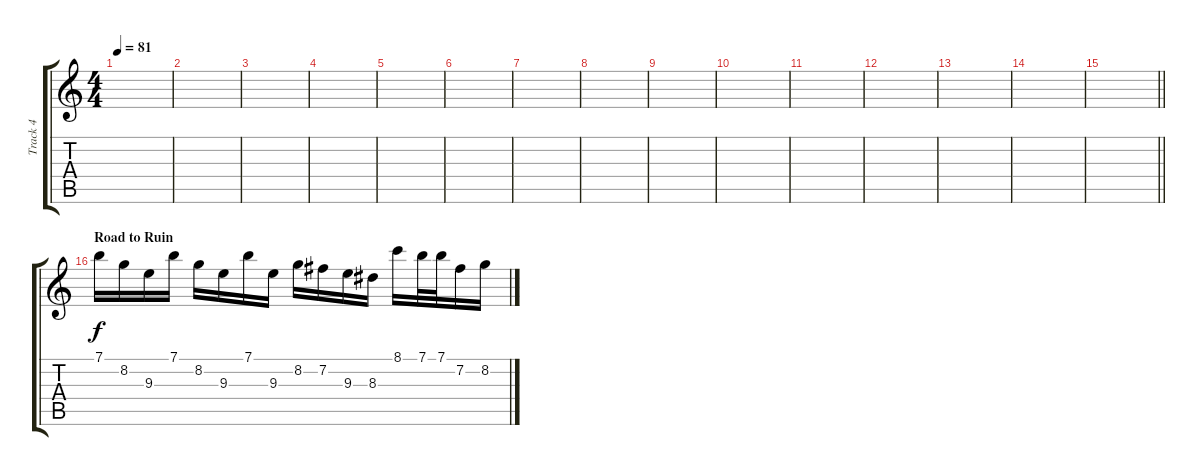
\track ("Track 4" "Track 4") {instrument distortionguitar}
\staff {score tabs}
\tuning (E4 B3 G3 D3 A2 E2) {hide}
\ts (4 4)
\tempo 81
\clef g2
\ks c
|
|
|
|
|
|
|
|
|
|
|
|
|
|
\barLineRight lightlight
|
\section ("" "Road to Ruin")
7.1.16{volume 15 instrument distortionguitar} 8.2.16 9.3.16 7.1.16 8.2.16 9.3.16 7.1.16 9.3.16 8.2.16 7.2.16 9.3.16 8.3.16 8.1.16 7.1.32 7.1.32 7.2.16 8.2.16
